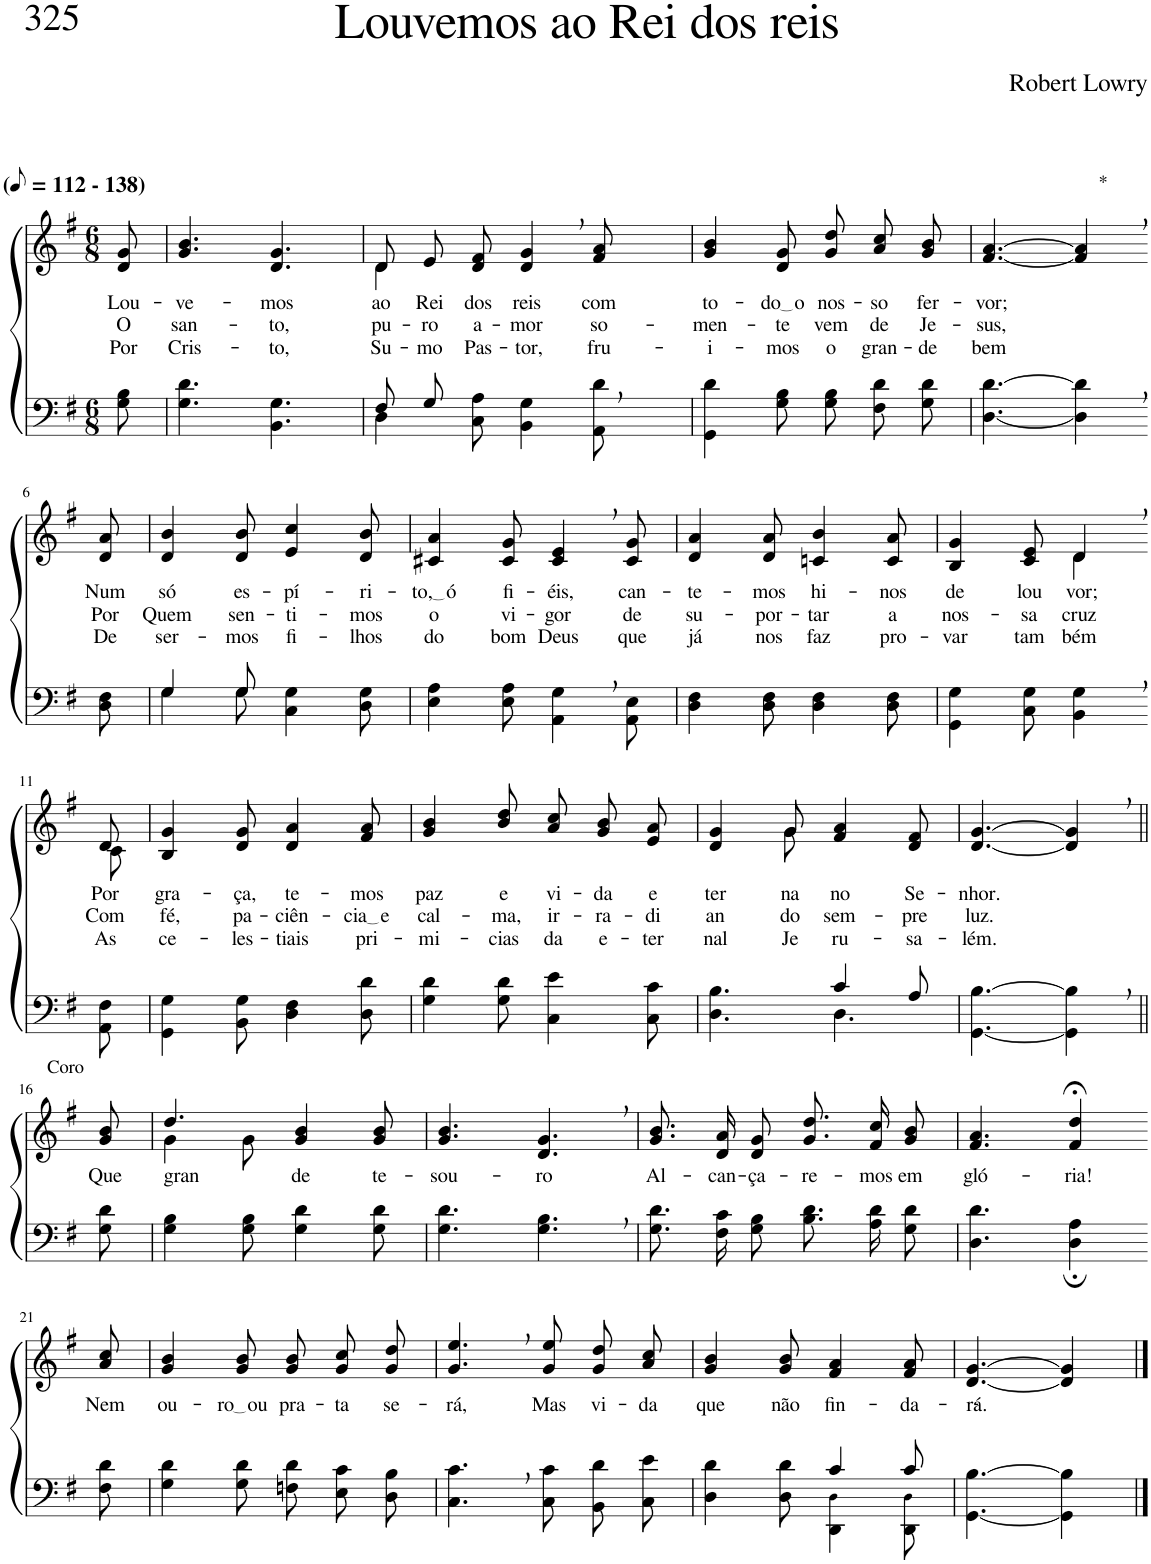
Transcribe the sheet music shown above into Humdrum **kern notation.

**kern	**kern	**text	**text	**text
*part2	*part1	*part1	*part1	*part1
*staff2	*staff1	*staff1	*staff1	*staff1
*I"Parte III e IV	*I"Parte I e II	*	*	*
*clefF4	*clefG2	*	*	*
*k[f#]	*k[f#]	*	*	*
*M6/8	*M6/8	*	*	*
*MM56	*MM56	*	*	*
=1	=1	=1	=1	=1
!	!LO:TX:a:B:t=(	!	!	!
!	!LO:TX:a:B:t=- 138)	!	!	!
!	!	!LO:LY:b	!LO:LY:b	!LO:LY:b
8G\ 8B\	8d/ 8g/	Lou-	O	Por
=2	=2	=2	=2	=2
!	!	!LO:LY:b	!LO:LY:b	!LO:LY:b
4.G\ 4.d\	4.g/ 4.b/	-ve-	san-	Cris-
!	!	!LO:LY:b	!LO:LY:b	!LO:LY:b
4.BB\ 4.G\	4.d/ 4.g/	-mos	-to,	-to,
=3	=3	=3	=3	=3
*^	*^	*	*	*
!	!	!	!	!LO:LY:b	!LO:LY:b	!LO:LY:b
8F#/L	4D\	8d/L	4d\	ao	pu-	Su-
!	!	!	!	!LO:LY:b	!LO:LY:b	!LO:LY:b
8G/J	.	8e/	.	Rei	-ro	-mo
!	!	!	!	!LO:LY:b	!LO:LY:b	!LO:LY:b
8ryy	8C\ 8A\	8d/ 8f#/J	2ryy	dos	a-	Pas-
!	!	!	!	!LO:LY:b	!LO:LY:b	!LO:LY:b
4.ryy	4BB\ 4G\	4d/, 4g/,	.	reis	-mor	-tor,
!	!	!	!	!LO:LY:b	!LO:LY:b	!LO:LY:b
.	8AA\ 8d\	8f#/ 8a/	.	com	so-	fru-
*	*	*v	*v	*	*	*
=4	=4	=4	=4	=4	=4
!	!	!	!LO:LY:b	!LO:LY:b	!LO:LY:b
*v	*v	*	*	*	*
4GG\ 4d\	4g/ 4b/	to-	-men-	-i-
!	!	!LO:LY:b	!LO:LY:b	!LO:LY:b
8G\ 8B\	8d/ 8g/	do o	-te	-mos
!	!	!LO:LY:b	!LO:LY:b	!LO:LY:b
8G\ 8B\L	8g/ 8dd/L	nos-	vem	o
!	!	!LO:LY:b	!LO:LY:b	!LO:LY:b
8F#\ 8d\	8a/ 8cc/	-so	de	gran-
!	!	!LO:LY:b	!LO:LY:b	!LO:LY:b
8G\ 8d\J	8g/ 8b/J	fer-	Je-	-de
=5	=5	=5	=5	=5
!	!	!LO:LY:b	!LO:LY:b	!LO:LY:b
[4.D\ [4.d\	[4.f#/ [4.a/	-vor;	-sus,	bem
!	!LO:TX:a:t=*	!	!	!
4D\], 4d\],	4f#/], 4a/],	.	.	.
!!LO:LB:g=z
=6-	=6-	=6-	=6-	=6-
!	!	!LO:LY:b	!LO:LY:b	!LO:LY:b
8D\ 8F#\	8d/ 8a/	Num	Por	De
=7	=7	=7	=7	=7
*^	*	*	*	*
!	!	!	!LO:LY:b	!LO:LY:b	!LO:LY:b
4G/	4G\	4d/ 4b/	só	Quem	ser-
!	!	!	!LO:LY:b	!LO:LY:b	!LO:LY:b
8G/	8G\	8d/ 8b/	es-	sen-	-mos
!	!	!	!LO:LY:b	!LO:LY:b	!LO:LY:b
4.ryy	4C\ 4G\	4e/ 4cc/	-pí-	-ti-	fi-
!	!	!	!LO:LY:b	!LO:LY:b	!LO:LY:b
.	8D\ 8G\	8d/ 8b/	-ri-	-mos	-lhos
=8	=8	=8	=8	=8	=8
!	!	!	!LO:LY:b	!LO:LY:b	!LO:LY:b
*v	*v	*	*	*	*
4E\ 4A\	4c#X/ 4a/	to, ó	o	do
!	!	!LO:LY:b	!LO:LY:b	!LO:LY:b
8E\ 8A\	8c#/ 8g/	fi-	vi-	bom
!	!	!LO:LY:b	!LO:LY:b	!LO:LY:b
4AA\, 4G\,	4c#/, 4e/,	-éis,	-gor	Deus
!	!	!LO:LY:b	!LO:LY:b	!LO:LY:b
8AA\ 8E\	8c#/ 8g/	can-	de	que
=9	=9	=9	=9	=9
!	!	!LO:LY:b	!LO:LY:b	!LO:LY:b
4D\ 4F#\	4d/ 4a/	-te-	su-	já
!	!	!LO:LY:b	!LO:LY:b	!LO:LY:b
8D\ 8F#\	8d/ 8a/	-mos	-por-	nos
!	!	!LO:LY:b	!LO:LY:b	!LO:LY:b
4D\ 4F#\	4cn/ 4b/	hi-	-tar	faz
!	!	!LO:LY:b	!LO:LY:b	!LO:LY:b
8D\ 8F#\	8c/ 8a/	-nos	a	pro-
=10	=10	=10	=10	=10
!	!	!LO:LY:b	!LO:LY:b	!LO:LY:b
*	*^	*	*	*
4GG\ 4G\	4B/ 4g/	4.ryy	de	nos-	-var
!	!	!	!LO:LY:b	!LO:LY:b	!LO:LY:b
8C\ 8G\	8c/ 8e/	.	lou-	-sa	tam-
!	!	!	!LO:LY:b	!LO:LY:b	!LO:LY:b
4BB\, 4G\,	4d,/	4d\	-vor;	cruz	-bém
!!LO:LB:g=z	!!
=11-	=11-	=11-	=11-	=11-	=11-
!	!	!	!LO:LY:b	!LO:LY:b	!LO:LY:b
8AA\ 8F#\	8d/	8c\	Por	Com	As
=12	=12	=12	=12	=12	=12
!	!	!	!LO:LY:b	!LO:LY:b	!LO:LY:b
*	*v	*v	*	*	*
4GG\ 4G\	4B/ 4g/	gra-	fé,	ce-
!	!	!LO:LY:b	!LO:LY:b	!LO:LY:b
8BB\ 8G\	8d/ 8g/	-ça,	pa-	-les-
!	!	!LO:LY:b	!LO:LY:b	!LO:LY:b
4D\ 4F#\	4d/ 4a/	te-	-ciên-	-tiais
!	!	!LO:LY:b	!LO:LY:b	!LO:LY:b
8D\ 8d\	8f#/ 8a/	-mos	cia e	pri-
=13	=13	=13	=13	=13
!	!	!LO:LY:b	!LO:LY:b	!LO:LY:b
4G\ 4d\	4g/ 4b/	paz	cal-	-mi-
!	!	!LO:LY:b	!LO:LY:b	!LO:LY:b
8G\ 8d\	8b/ 8dd/	e	-ma,	-cias
!	!	!LO:LY:b	!LO:LY:b	!LO:LY:b
4C\ 4e\	8a/ 8cc/L	vi-	ir-	da
!	!	!LO:LY:b	!LO:LY:b	!LO:LY:b
.	8g/ 8b/	-da	-ra-	e-
!	!	!LO:LY:b	!LO:LY:b	!LO:LY:b
8C\ 8c\	8e/ 8a/J	e-	-di-	-ter-
=14	=14	=14	=14	=14
*^	*^	*	*	*
!	!	!	!	!LO:LY:b	!LO:LY:b	!LO:LY:b
4.ryy	4.D\ 4.B\	4ryy	4d/ 4g/	-ter-	-an-	-nal
!	!	!	!	!LO:LY:b	!LO:LY:b	!LO:LY:b
.	.	8g\	8g/	-na	-do	Je-
!	!	!	!	!LO:LY:b	!LO:LY:b	!LO:LY:b
4c/	4.D\	4.ryy	4f#/ 4a/	no	sem-	-ru-
!	!	!	!	!LO:LY:b	!LO:LY:b	!LO:LY:b
8A/	.	.	8d/ 8f#/	Se-	-pre	-sa-
*v	*v	*	*	*	*	*
=15	=15	=15	=15	=15	=15
!	!	!	!LO:LY:b	!LO:LY:b	!LO:LY:b
*	*v	*v	*	*	*
[4.GG\ [4.B\	[4.d/ [4.g/	-nhor.	luz.	-lém.
4GG\], 4B\],	4d/], 4g/],	.	.	.
!!LO:LB:g=z
=16||	=16||	=16||	=16||	=16||
!	!LO:TX:a:t=Coro	!	!	!
!	!	!LO:LY:b	!	!
8G\ 8d\	8g/ 8b/	Que	.	.
=17	=17	=17	=17	=17
*	*^	*	*	*
!	!	!	!LO:LY:b	!	!
4G\ 4B\	4.dd/	4g\	gran-	.	.
8G\ 8B\	.	8g\	.	.	.
!	!	!	!LO:LY:b	!	!
4G\ 4d\	4g/ 4b/	4.ryy	-de	.	.
!	!	!	!LO:LY:b	!	!
8G\ 8d\	8g/ 8b/	.	te-	.	.
*	*v	*v	*	*	*
=18	=18	=18	=18	=18
!	!	!LO:LY:b	!	!
4.G\ 4.d\	4.g/ 4.b/	-sou-	.	.
!	!	!LO:LY:b	!	!
4.G\, 4.B\,	4.d/, 4.g/,	-ro	.	.
=19	=19	=19	=19	=19
!	!	!LO:LY:b	!	!
8.G\ 8.d\L	8.g/ 8.b/L	Al-	.	.
!	!	!LO:LY:b	!	!
16F#\ 16c\K	16d/ 16a/K	-can-	.	.
!	!	!LO:LY:b	!	!
8G\ 8B\J	8d/ 8g/J	-ça-	.	.
!	!	!LO:LY:b	!	!
8.B\ 8.d\L	8.g/ 8.dd/L	-re-	.	.
!	!	!LO:LY:b	!	!
16A\ 16d\K	16f#/ 16cc/K	-mos	.	.
!	!	!LO:LY:b	!	!
8G\ 8d\J	8g/ 8b/J	em	.	.
=20	=20	=20	=20	=20
!	!	!LO:LY:b	!	!
4.D\ 4.d\	4.f#/ 4.a/	gló-	.	.
!	!	!LO:LY:b	!	!
4D\; 4A\;	4f#/;< 4dd/;<	-ria!	.	.
!!LO:LB:g=z
=21-	=21-	=21-	=21-	=21-
!	!	!LO:LY:b	!	!
8F#\ 8d\	8a/ 8cc/	Nem	.	.
=22	=22	=22	=22	=22
!	!	!LO:LY:b	!	!
4G\ 4d\	4g/ 4b/	ou-	.	.
!	!	!LO:LY:b	!	!
8G\ 8d\	8g/ 8b/	ro ou	.	.
!	!	!LO:LY:b	!	!
8Fn\ 8d\L	8g\ 8b\L	pra-	.	.
!	!	!LO:LY:b	!	!
8E\ 8c\	8g\ 8cc\	-ta	.	.
!	!	!LO:LY:b	!	!
8D\ 8B\J	8g\ 8dd\J	se-	.	.
=23	=23	=23	=23	=23
!	!	!LO:LY:b	!	!
4.C\, 4.c\,	4.g/, 4.ee/,	-rá,	.	.
!	!	!LO:LY:b	!	!
8C\ 8c\L	8g/ 8ee/L	Mas	.	.
!	!	!LO:LY:b	!	!
8BB\ 8d\	8g/ 8dd/	vi-	.	.
!	!	!LO:LY:b	!	!
8C\ 8e\J	8a/ 8cc/J	-da	.	.
=24	=24	=24	=24	=24
*^	*	*	*	*
!	!	!	!LO:LY:b	!	!
4.ryy	4D\ 4d\	4g/ 4b/	que	.	.
!	!	!	!LO:LY:b	!	!
.	8D\ 8d\	8g/ 8b/	não	.	.
!	!	!	!LO:LY:b	!	!
4c/	4DD\ 4D!\	4f#/ 4a/	fin-	.	.
!	!	!	!LO:LY:b	!	!
8c/	8DD\ 8D!\	8f#/ 8a/	-da-	.	.
=25	=25	=25	=25	=25	=25
!	!	!	!LO:LY:b	!	!
*v	*v	*	*	*	*
[4.GG\ [4.B\	[4.d/ [4.g/	-rá.-	.	.
4GG\] 4B\]	4d/] 4g/]	.	.	.
==	==	==	==	==
*-	*-	*-	*-	*-
